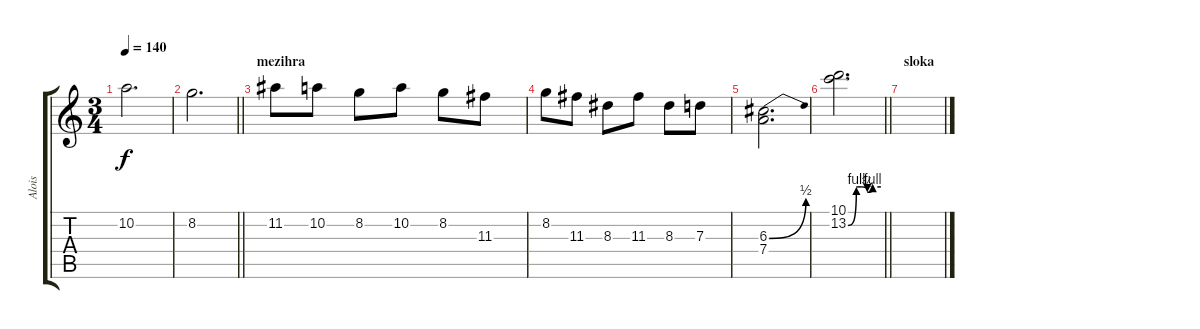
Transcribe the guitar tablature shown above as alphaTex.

\track ("Alois" "Alois") {instrument overdrivenguitar}
\staff {score tabs}
\tuning (E4 B3 G3 D3 A2 E2) {hide}
\ts (3 4)
\tempo 140
\clef g2
\ks c
10.2.2{d dy f} |
\barLineRight lightlight
8.2.2{d} |
\section ("" "mezihra")
11.2.8 10.2.8 8.2.8 10.2.8 8.2.8 11.3.8 |
8.2.8 11.3.8 8.3.8 11.3.8 8.3.8 7.3.8 |
(6.3{be (bend 0 0 60 2)} 7.4).2{d} |
\barLineRight lightlight
(10.1 13.2{be (custom 0 0 15 4 25 4 35 3 45 4 60 4)}).2{d} |
\section ("" "sloka")
